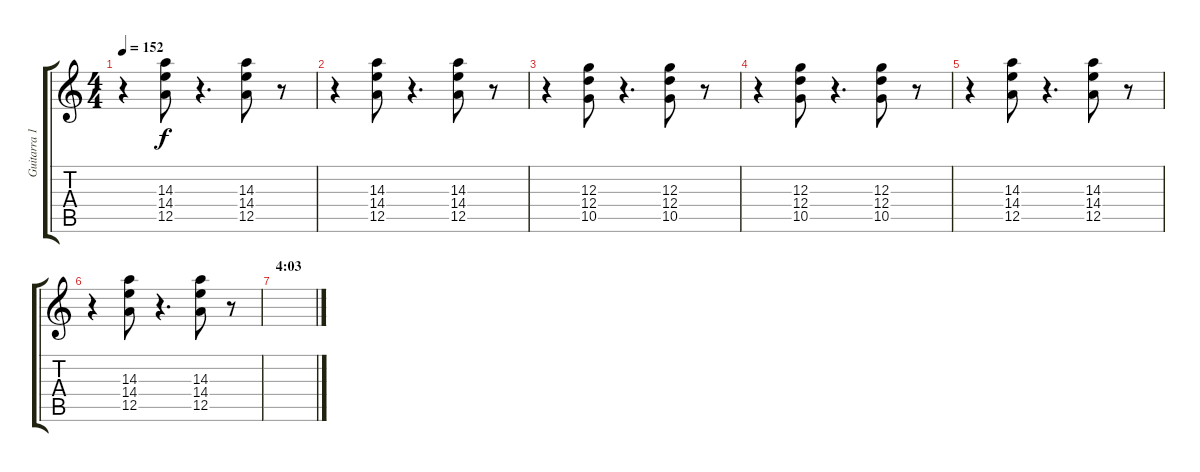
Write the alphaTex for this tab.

\track ("Guitarra 1" "Guitarra 1") {instrument distortionguitar}
\staff {score tabs}
\tuning (E4 B3 G3 D3 A2 E2) {hide}
\ts (4 4)
\tempo 152
\clef g2
\ks c
r.4{dy f} (14.3 14.4 12.5).8 r.4{d} (14.3 14.4 12.5).8 r.8 |
r.4 (14.3 14.4 12.5).8 r.4{d} (14.3 14.4 12.5).8 r.8 |
r.4 (12.3 12.4 10.5).8 r.4{d} (12.3 12.4 10.5).8 r.8 |
r.4 (12.3 12.4 10.5).8 r.4{d} (12.3 12.4 10.5).8 r.8 |
r.4 (14.3 14.4 12.5).8 r.4{d} (14.3 14.4 12.5).8 r.8 |
r.4 (14.3 14.4 12.5).8 r.4{d} (14.3 14.4 12.5).8 r.8 |
\section ("" "4:03")
